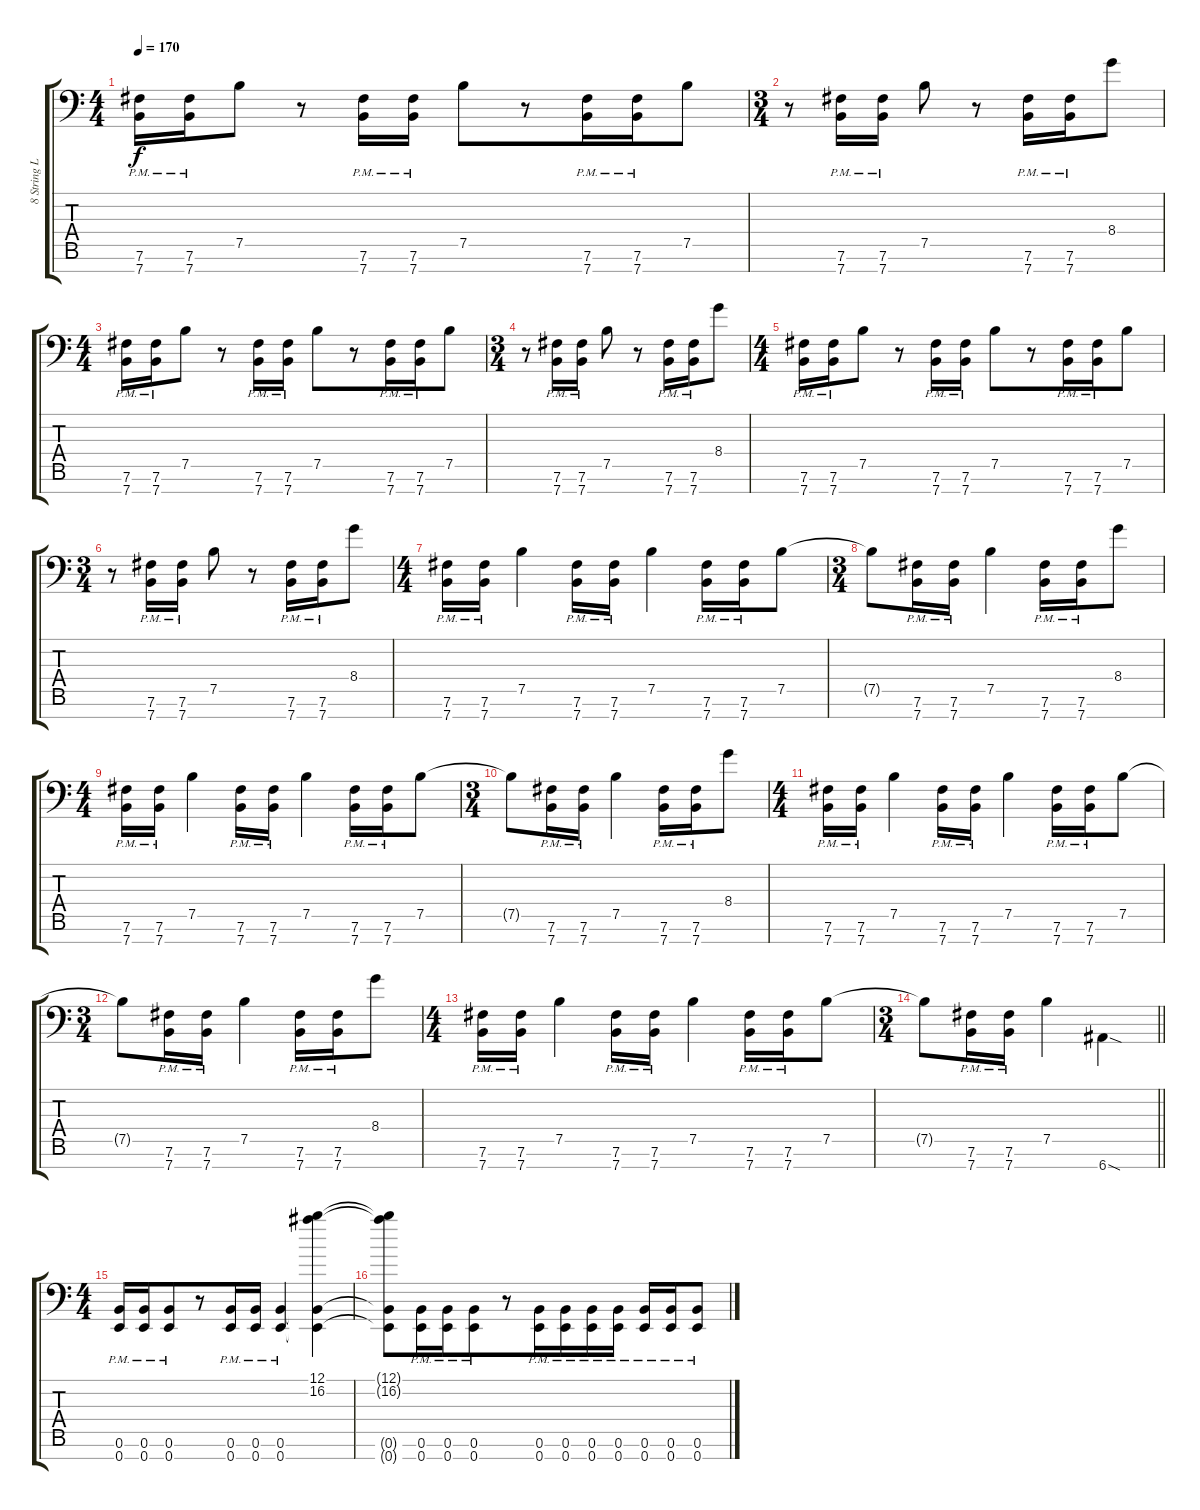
\track ("8 String Left" "8 String L") {instrument distortionguitar}
\staff {score tabs}
\tuning (B3 Gb3 E3 B2 E2 B1 E1) {hide}
\ts (4 4)
\tempo 170
\clef f4
\ks c
(7.6{pm} 7.7{pm}).16{dy f beam merge} (7.6{pm} 7.7{pm}).16 7.5.8 r.8{beam merge} (7.6{pm} 7.7{pm}).16{beam merge} (7.6{pm} 7.7{pm}).16 7.5.8{beam merge} r.8{beam merge} (7.6{pm} 7.7{pm}).16{beam merge} (7.6{pm} 7.7{pm}).16 7.5.8 |
\ts (3 4)
r.8{beam merge} (7.6{pm} 7.7{pm}).16{beam merge} (7.6{pm} 7.7{pm}).16 7.5.8 r.8{beam merge} (7.6{pm} 7.7{pm}).16{beam merge} (7.6{pm} 7.7{pm}).16 8.4.8 |
\ts (4 4)
(7.6{pm} 7.7{pm}).16{beam merge} (7.6{pm} 7.7{pm}).16 7.5.8 r.8{beam merge} (7.6{pm} 7.7{pm}).16{beam merge} (7.6{pm} 7.7{pm}).16 7.5.8{beam merge} r.8{beam merge} (7.6{pm} 7.7{pm}).16{beam merge} (7.6{pm} 7.7{pm}).16 7.5.8 |
\ts (3 4)
r.8{beam merge} (7.6{pm} 7.7{pm}).16{beam merge} (7.6{pm} 7.7{pm}).16 7.5.8 r.8{beam merge} (7.6{pm} 7.7{pm}).16{beam merge} (7.6{pm} 7.7{pm}).16 8.4.8 |
\ts (4 4)
(7.6{pm} 7.7{pm}).16{beam merge} (7.6{pm} 7.7{pm}).16 7.5.8 r.8{beam merge} (7.6{pm} 7.7{pm}).16{beam merge} (7.6{pm} 7.7{pm}).16 7.5.8{beam merge} r.8{beam merge} (7.6{pm} 7.7{pm}).16{beam merge} (7.6{pm} 7.7{pm}).16 7.5.8 |
\ts (3 4)
r.8{beam merge} (7.6{pm} 7.7{pm}).16{beam merge} (7.6{pm} 7.7{pm}).16 7.5.8 r.8{beam merge} (7.6{pm} 7.7{pm}).16{beam merge} (7.6{pm} 7.7{pm}).16 8.4.8 |
\ts (4 4)
(7.6{pm} 7.7{pm}).16{beam merge} (7.6{pm} 7.7{pm}).16 7.5.4{beam merge} (7.6{pm} 7.7{pm}).16{beam merge} (7.6{pm} 7.7{pm}).16 7.5.4{beam merge} (7.6{pm} 7.7{pm}).16{beam merge} (7.6{pm} 7.7{pm}).16 7.5.8 |
\ts (3 4)
7.5{t}.8{beam merge} (7.6{pm} 7.7{pm}).16{beam merge} (7.6{pm} 7.7{pm}).16 7.5.4{beam merge} (7.6{pm} 7.7{pm}).16{beam merge} (7.6{pm} 7.7{pm}).16 8.4.8 |
\ts (4 4)
(7.6{pm} 7.7{pm}).16{beam merge} (7.6{pm} 7.7{pm}).16 7.5.4{beam merge} (7.6{pm} 7.7{pm}).16{beam merge} (7.6{pm} 7.7{pm}).16 7.5.4{beam merge} (7.6{pm} 7.7{pm}).16{beam merge} (7.6{pm} 7.7{pm}).16 7.5.8 |
\ts (3 4)
7.5{t}.8{beam merge} (7.6{pm} 7.7{pm}).16{beam merge} (7.6{pm} 7.7{pm}).16 7.5.4{beam merge} (7.6{pm} 7.7{pm}).16{beam merge} (7.6{pm} 7.7{pm}).16 8.4.8 |
\ts (4 4)
(7.6{pm} 7.7{pm}).16{beam merge} (7.6{pm} 7.7{pm}).16 7.5.4{beam merge} (7.6{pm} 7.7{pm}).16{beam merge} (7.6{pm} 7.7{pm}).16 7.5.4{beam merge} (7.6{pm} 7.7{pm}).16{beam merge} (7.6{pm} 7.7{pm}).16 7.5.8 |
\ts (3 4)
7.5{t}.8{beam merge} (7.6{pm} 7.7{pm}).16{beam merge} (7.6{pm} 7.7{pm}).16 7.5.4{beam merge} (7.6{pm} 7.7{pm}).16{beam merge} (7.6{pm} 7.7{pm}).16 8.4.8 |
\ts (4 4)
(7.6{pm} 7.7{pm}).16{beam merge} (7.6{pm} 7.7{pm}).16 7.5.4{beam merge} (7.6{pm} 7.7{pm}).16{beam merge} (7.6{pm} 7.7{pm}).16 7.5.4{beam merge} (7.6{pm} 7.7{pm}).16{beam merge} (7.6{pm} 7.7{pm}).16 7.5.8 |
\ts (3 4)
\barLineRight lightlight
7.5{t}.8{beam merge} (7.6{pm} 7.7{pm}).16{beam merge} (7.6{pm} 7.7{pm}).16 7.5.4{beam merge} 6.7{sod}.4 |
\ts (4 4)
\section ("" "")
(0.6{pm} 0.7{pm}).16 (0.6{pm} 0.7{pm}).16{beam merge} (0.6{pm} 0.7{pm}).8{beam merge} r.8{beam merge} (0.6{pm} 0.7{pm}).16 (0.6{pm} 0.7{pm}).16 (0.6{pm} 0.7{pm}).4 (12.1 16.2 0.6{t} 0.7{t}).4 |
(12.1{t} 16.2{t} 0.6{t} 0.7{t}).8 (0.6{pm} 0.7{pm}).16 (0.6{pm} 0.7{pm}).16{beam merge} (0.6{pm} 0.7{pm}).8{beam merge} r.8 (0.6{pm} 0.7{pm}).16 (0.6{pm} 0.7{pm}).16{beam merge} (0.6{pm} 0.7{pm}).16 (0.6{pm} 0.7{pm}).16 (0.6{pm} 0.7{pm}).16{beam merge} (0.6{pm} 0.7{pm}).16 (0.6{pm} 0.7{pm}).8
